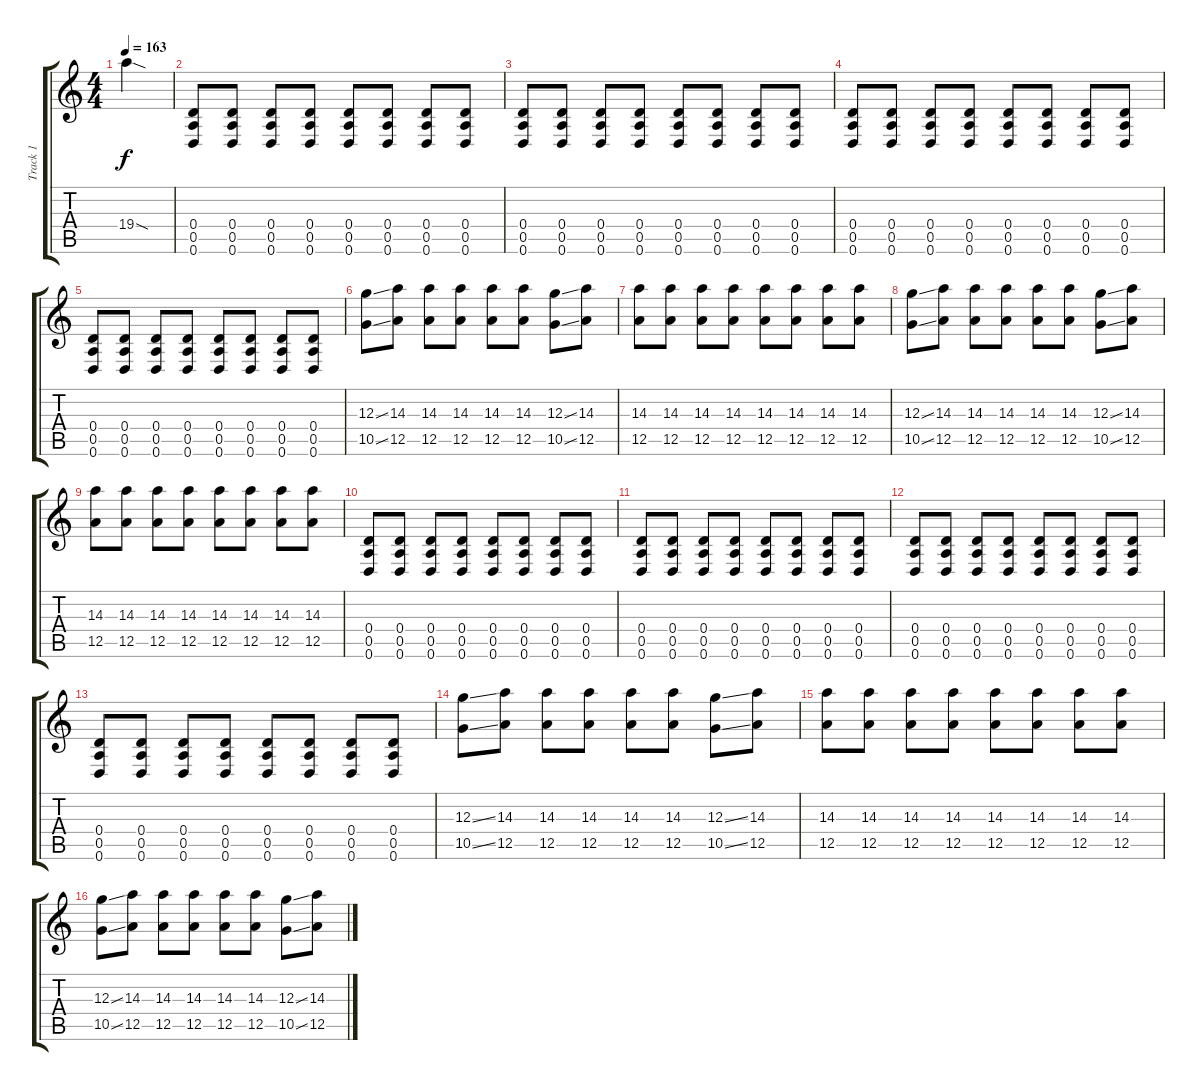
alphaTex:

\track ("Track 1" "Track 1") {instrument distortionguitar}
\staff {score tabs}
\tuning (E4 B3 G3 D3 A2 D2) {hide}
\ts (4 4)
\tempo 163
\clef g2
\ks c
19.4{sod}.4{dy f} |
(0.4 0.5 0.6).8 (0.4 0.5 0.6).8 (0.4 0.5 0.6).8 (0.4 0.5 0.6).8 (0.4 0.5 0.6).8 (0.4 0.5 0.6).8 (0.4 0.5 0.6).8 (0.4 0.5 0.6).8 |
(0.4 0.5 0.6).8 (0.4 0.5 0.6).8 (0.4 0.5 0.6).8 (0.4 0.5 0.6).8 (0.4 0.5 0.6).8 (0.4 0.5 0.6).8 (0.4 0.5 0.6).8 (0.4 0.5 0.6).8 |
(0.4 0.5 0.6).8 (0.4 0.5 0.6).8 (0.4 0.5 0.6).8 (0.4 0.5 0.6).8 (0.4 0.5 0.6).8 (0.4 0.5 0.6).8 (0.4 0.5 0.6).8 (0.4 0.5 0.6).8 |
(0.4 0.5 0.6).8 (0.4 0.5 0.6).8 (0.4 0.5 0.6).8 (0.4 0.5 0.6).8 (0.4 0.5 0.6).8 (0.4 0.5 0.6).8 (0.4 0.5 0.6).8 (0.4 0.5 0.6).8 |
(12.3{ss} 10.5{ss}).8 (14.3 12.5).8 (14.3 12.5).8 (14.3 12.5).8 (14.3 12.5).8 (14.3 12.5).8 (12.3{ss} 10.5{ss}).8 (14.3 12.5).8 |
(14.3 12.5).8 (14.3 12.5).8 (14.3 12.5).8 (14.3 12.5).8 (14.3 12.5).8 (14.3 12.5).8 (14.3 12.5).8 (14.3 12.5).8 |
(12.3{ss} 10.5{ss}).8 (14.3 12.5).8 (14.3 12.5).8 (14.3 12.5).8 (14.3 12.5).8 (14.3 12.5).8 (12.3{ss} 10.5{ss}).8 (14.3 12.5).8 |
(14.3 12.5).8 (14.3 12.5).8 (14.3 12.5).8 (14.3 12.5).8 (14.3 12.5).8 (14.3 12.5).8 (14.3 12.5).8 (14.3 12.5).8 |
(0.4 0.5 0.6).8 (0.4 0.5 0.6).8 (0.4 0.5 0.6).8 (0.4 0.5 0.6).8 (0.4 0.5 0.6).8 (0.4 0.5 0.6).8 (0.4 0.5 0.6).8 (0.4 0.5 0.6).8 |
(0.4 0.5 0.6).8 (0.4 0.5 0.6).8 (0.4 0.5 0.6).8 (0.4 0.5 0.6).8 (0.4 0.5 0.6).8 (0.4 0.5 0.6).8 (0.4 0.5 0.6).8 (0.4 0.5 0.6).8 |
(0.4 0.5 0.6).8 (0.4 0.5 0.6).8 (0.4 0.5 0.6).8 (0.4 0.5 0.6).8 (0.4 0.5 0.6).8 (0.4 0.5 0.6).8 (0.4 0.5 0.6).8 (0.4 0.5 0.6).8 |
(0.4 0.5 0.6).8 (0.4 0.5 0.6).8 (0.4 0.5 0.6).8 (0.4 0.5 0.6).8 (0.4 0.5 0.6).8 (0.4 0.5 0.6).8 (0.4 0.5 0.6).8 (0.4 0.5 0.6).8 |
(12.3{ss} 10.5{ss}).8 (14.3 12.5).8 (14.3 12.5).8 (14.3 12.5).8 (14.3 12.5).8 (14.3 12.5).8 (12.3{ss} 10.5{ss}).8 (14.3 12.5).8 |
(14.3 12.5).8 (14.3 12.5).8 (14.3 12.5).8 (14.3 12.5).8 (14.3 12.5).8 (14.3 12.5).8 (14.3 12.5).8 (14.3 12.5).8 |
(12.3{ss} 10.5{ss}).8 (14.3 12.5).8 (14.3 12.5).8 (14.3 12.5).8 (14.3 12.5).8 (14.3 12.5).8 (12.3{ss} 10.5{ss}).8 (14.3 12.5).8
